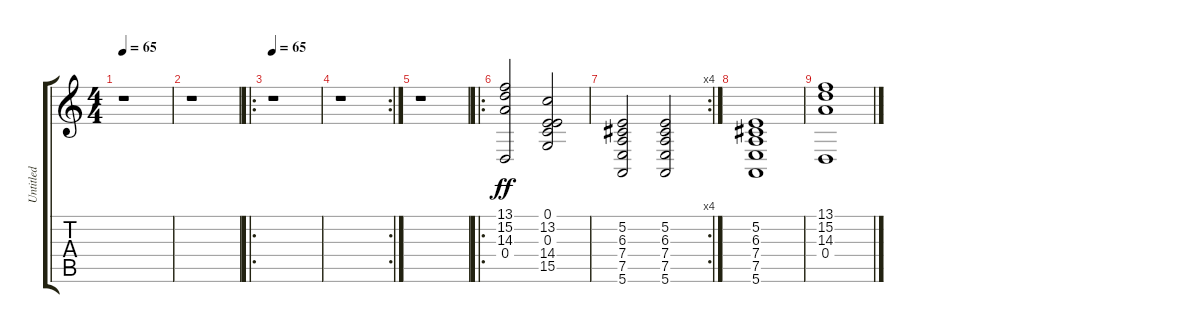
\track ("Untitled" "Untitled") {instrument synthvoice}
\staff {score tabs}
\tuning (E4 B3 G3 D3 A2 E2) {hide}
\ts (4 4)
\tempo 65
\clef g2
\ks c
r.1{dy ff} |
r.1 |
\ro
\tempo 65
r.1 |
\rc 2
r.1 |
r.1 |
\ro
(13.1 15.2 14.3 0.4).2 (0.1 13.2 0.3 14.4 15.5).2 |
\rc 4
(5.2 6.3 7.4 7.5 5.6).2 (5.2 6.3 7.4 7.5 5.6).2 |
(5.2 6.3 7.4 7.5 5.6).1 |
(13.1 15.2 14.3 0.4).1
